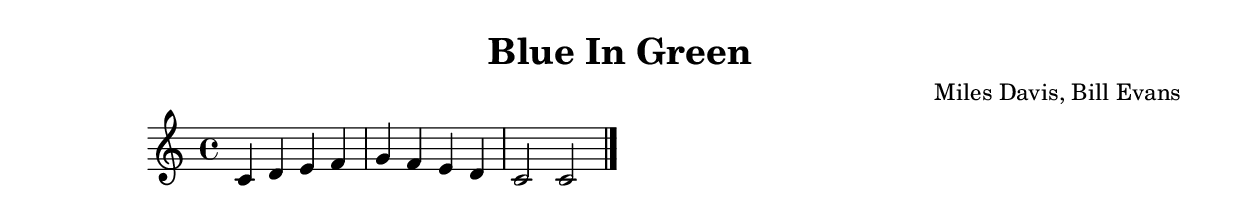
\version "2.24.4"

\header {
  title = "Blue In Green"
  composer = "Miles Davis, Bill Evans"
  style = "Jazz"
}

\score {
  \new Staff {
    \clef treble
    \time 4/4
    \key c \major
    
    % Simple chord progression placeholder
    c'4 d' e' f' |
    g' f' e' d' |
    c'2 c'2 |
    \bar "|."
  }
  \layout {}
  \midi {
    \tempo 4 = 120
  }
}